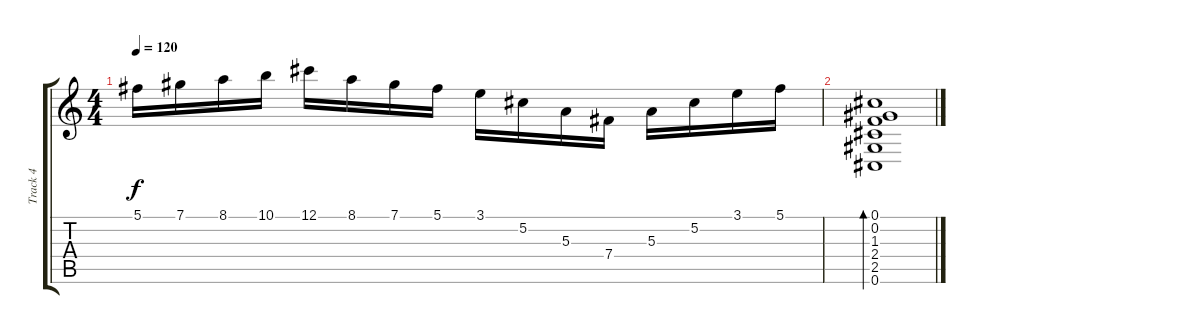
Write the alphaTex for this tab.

\track ("Track 4" "Track 4") {instrument acousticguitarsteel}
\staff {score tabs}
\tuning (Db4 Ab3 E3 B2 Gb2 Db2) {hide}
\ts (4 4)
\tempo 120
\clef g2
\ks c
5.1.16{dy f} 7.1.16 8.1.16 10.1.16 12.1.16 8.1.16 7.1.16 5.1.16 3.1.16 5.2.16 5.3.16 7.4.16 5.3.16 5.2.16 3.1.16 5.1.16 |
(0.1 0.2 1.3 2.4 2.5 0.6).1{bd 480}
